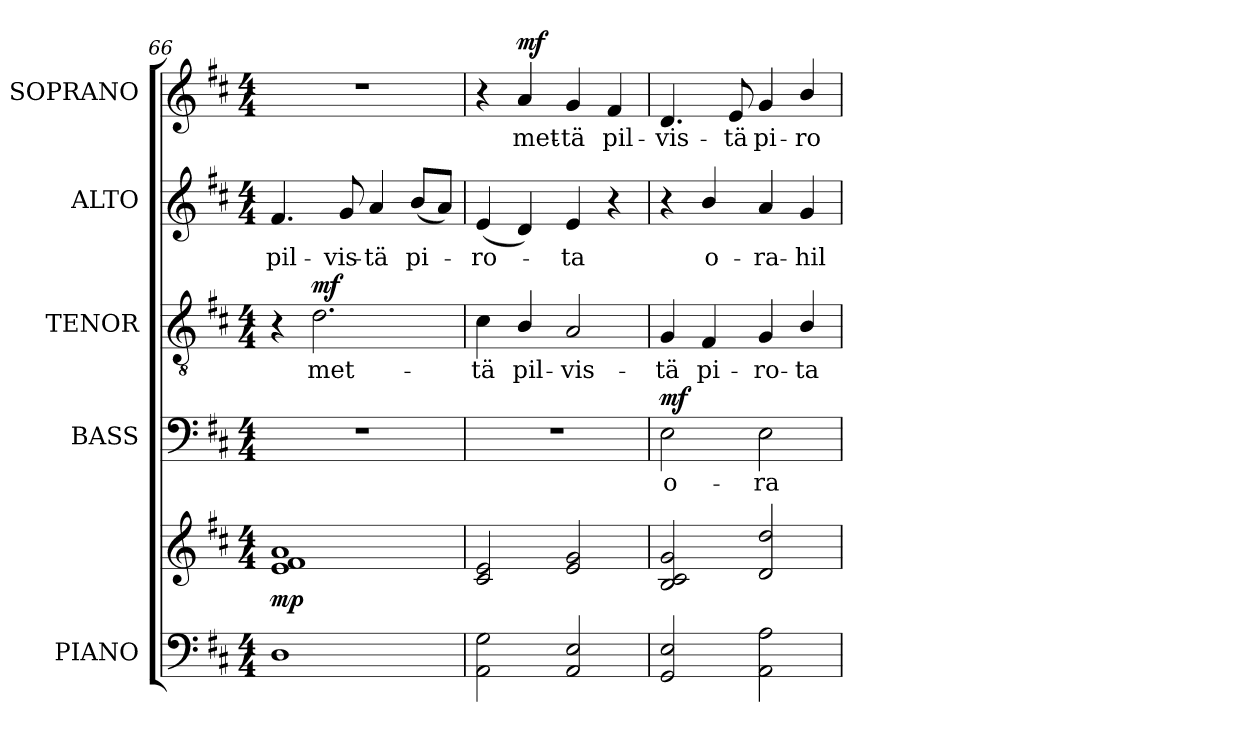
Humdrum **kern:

**kern	**kern	**dynam	**kern	**text	**dynam	**kern	**text	**dynam	**kern	**text	**kern	**text	**dynam
*part5	*part5	*part5	*part4	*part4	*part4	*part3	*part3	*part3	*part2	*part2	*part1	*part1	*part1
*staff6	*staff5	*staff5/6	*staff4	*staff4	*staff4	*staff3	*staff3	*staff3	*staff2	*staff2	*staff1	*staff1	*staff1
*I"PIANO	*	*	*I"BASS	*	*	*I"TENOR	*	*	*I"ALTO	*	*I"SOPRANO	*	*
*I'PNO.	*	*	*I'B.	*	*	*I'T.	*	*	*I'A.	*	*I'S.	*	*
*clefF4	*clefG2	*	*clefF4	*	*	*clefGv2	*	*	*clefG2	*	*clefG2	*	*
*	*	*	*	*	*	*ITrd7c12	*	*	*	*	*	*	*
*k[f#c#]	*k[f#c#]	*	*k[f#c#]	*	*	*k[f#c#]	*	*	*k[f#c#]	*	*k[f#c#]	*	*
*D:	*D:	*	*D:	*	*	*D:	*	*	*D:	*	*D:	*	*
*M4/4	*M4/4	*	*M4/4	*	*	*M4/4	*	*	*M4/4	*	*M4/4	*	*
=66	=66	=66	=66	=66	=66	=66	=66	=66	=66	=66	=66	=66	=66
!	!	!	!	!	!	!	!	!	!	!LO:LY:b:color=#000000	!	!	!
1Di	1ei 1f#i 1ai	mp	1r	.	.	4r	.	.	4.f#i/	pil-	1r	.	.
!	!	!	!	!	!	!	!LO:LY:b:color=#000000	!	!	!	!	!	!
.	.	.	.	.	.	2.Di\	met-	mf	.	.	.	.	.
!	!	!	!	!	!	!	!	!	!	!LO:LY:b:color=#000000	!	!	!
.	.	.	.	.	.	.	.	.	8gi/	-vis-	.	.	.
!	!	!	!	!	!	!	!	!	!	!LO:LY:b:color=#000000	!	!	!
.	.	.	.	.	.	.	.	.	4ai/	-tä	.	.	.
!	!	!	!	!	!	!	!	!	!	!LO:LY:b:color=#000000	!	!	!
.	.	.	.	.	.	.	.	.	(8bi/L	pi-	.	.	.
.	.	.	.	.	.	.	.	.	8ai/J)	.	.	.	.
=67	=67	=67	=67	=67	=67	=67	=67	=67	=67	=67	=67	=67	=67
!	!	!	!	!	!	!	!LO:LY:b:color=#000000	!	!	!	!	!	!
!	!	!	!	!	!	!	!	!	!	!LO:LY:b:color=#000000	!	!	!
2AAi\ 2Gi	2c#i/ 2ei	.	1r	.	.	4C#i\	-tä	.	(4ei/	-ro-	4r	.	.
!	!	!	!	!	!	!	!LO:LY:b:color=#000000	!	!	!	!	!	!
!	!	!	!	!	!	!	!	!	!	!	!	!LO:LY:b:color=#000000	!
.	.	.	.	.	.	4BBi/	pil-	.	4di/)	.	4ai/	met-	mf
!	!	!	!	!	!	!	!LO:LY:b:color=#000000	!	!	!	!	!	!
!	!	!	!	!	!	!	!	!	!	!LO:LY:b:color=#000000	!	!	!
!	!	!	!	!	!	!	!	!	!	!	!	!LO:LY:b:color=#000000	!
2AAi/ 2Ei	2ei/ 2gi	.	.	.	.	2AAi/	-vis-	.	4ei/	-ta	4gi/	-tä	.
!	!	!	!	!	!	!	!	!	!	!	!	!LO:LY:b:color=#000000	!
.	.	.	.	.	.	.	.	.	4r	.	4f#i/	pil-	.
!!LO:PB:g=z
=68	=68	=68	=68	=68	=68	=68	=68	=68	=68	=68	=68	=68	=68
!	!	!	!	!LO:LY:b:color=#000000	!	!	!	!	!	!	!	!	!
!	!	!	!	!	!	!	!LO:LY:b:color=#000000	!	!	!	!	!	!
!	!	!	!	!	!	!	!	!	!	!	!	!LO:LY:b:color=#000000	!
2GGi/ 2Ei	2Bi/ 2c#i 2gi	.	2Ei\	o-	mf	4GGi/	-tä	.	4r	.	4.di/	-vis-	.
!	!	!	!	!	!	!	!LO:LY:b:color=#000000	!	!	!	!	!	!
!	!	!	!	!	!	!	!	!	!	!LO:LY:b:color=#000000	!	!	!
.	.	.	.	.	.	4FF#i/	pi-	.	4bi/	o-	.	.	.
!	!	!	!	!	!	!	!	!	!	!	!	!LO:LY:b:color=#000000	!
.	.	.	.	.	.	.	.	.	.	.	8ei/	-tä	.
!	!	!	!	!LO:LY:b:color=#000000	!	!	!	!	!	!	!	!	!
!	!	!	!	!	!	!	!LO:LY:b:color=#000000	!	!	!	!	!	!
!	!	!	!	!	!	!	!	!	!	!LO:LY:b:color=#000000	!	!	!
!	!	!	!	!	!	!	!	!	!	!	!	!LO:LY:b:color=#000000	!
2AAi\ 2Ai	2di/ 2ddi	[ [	2Ei\	-ra-	.	4GGi/	-ro-	.	4ai/	-ra-	4gi/	pi-	.
!	!	!	!	!	!	!	!LO:LY:b:color=#000000	!	!	!	!	!	!
!	!	!	!	!	!	!	!	!	!	!LO:LY:b:color=#000000	!	!	!
!	!	!	!	!	!	!	!	!	!	!	!	!LO:LY:b:color=#000000	!
.	.	.	.	.	.	4BBi/	-ta	.	4gi/	-hil-	4bi/	-ro-	.
=	=	=	=	=	=	=	=	=	=	=	=	=	=
*-	*-	*-	*-	*-	*-	*-	*-	*-	*-	*-	*-	*-	*-
